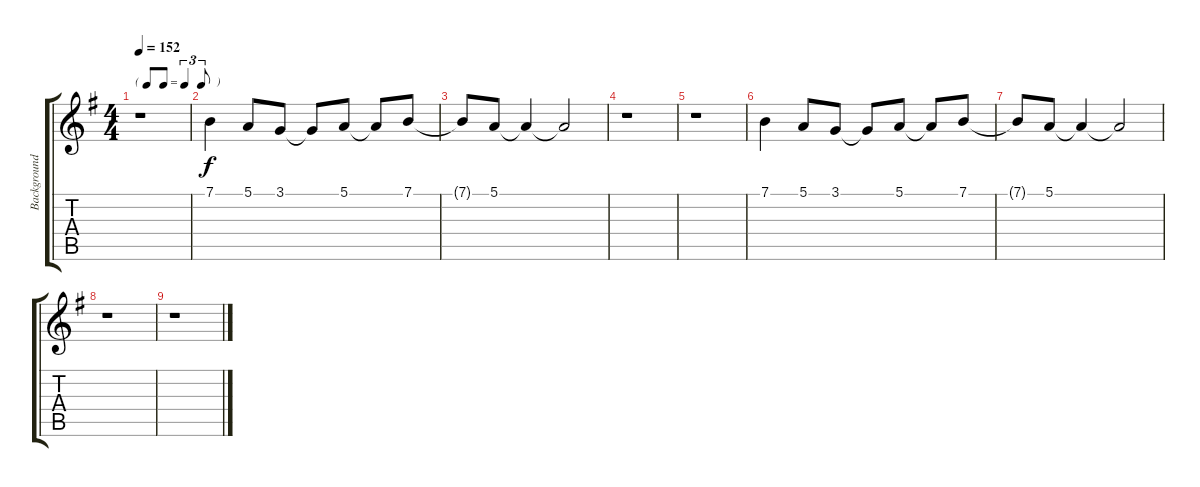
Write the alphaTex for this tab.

\track ("Background Voice" "Background") {instrument voiceoohs}
\staff {score tabs}
\tuning (E4 B3 G3 D3 A2 E2) {hide}
\ts (4 4)
\tf triplet8th
\tempo 152
\clef g2
\ks g
r.1{dy f} |
7.1.4 5.1.8 3.1.8 3.1{t}.8 5.1.8 5.1{t}.8 7.1.8 |
7.1{t}.8 5.1.8 5.1{t}.4 5.1{t}.2 |
r.1 |
r.1 |
7.1.4 5.1.8 3.1.8 3.1{t}.8 5.1.8 5.1{t}.8 7.1.8 |
7.1{t}.8 5.1.8 5.1{t}.4 5.1{t}.2 |
r.1 |
r.1
